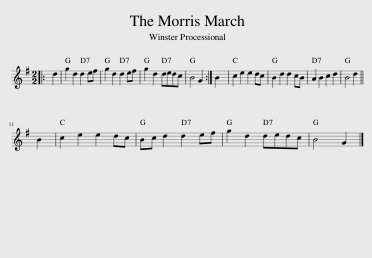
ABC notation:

X:1
L:1/8
M:2/2
I:linebreak $
K:G
V:1 treble
V:1
|: d2 | g2 d2 d2 ef | g2 d2 d2 ef | g2 d2 dedc | B4 G2 :| %5
 B2 | c2 e2 e2 dc | B2 d2 d2 cB | A2 B2 c2 d2 | B4 d2 ||$ %10
 B2 | c2 e2 e2 dc | Bc d2 d2 ef | g2 d2 dedc | B4 G2 |] %15
